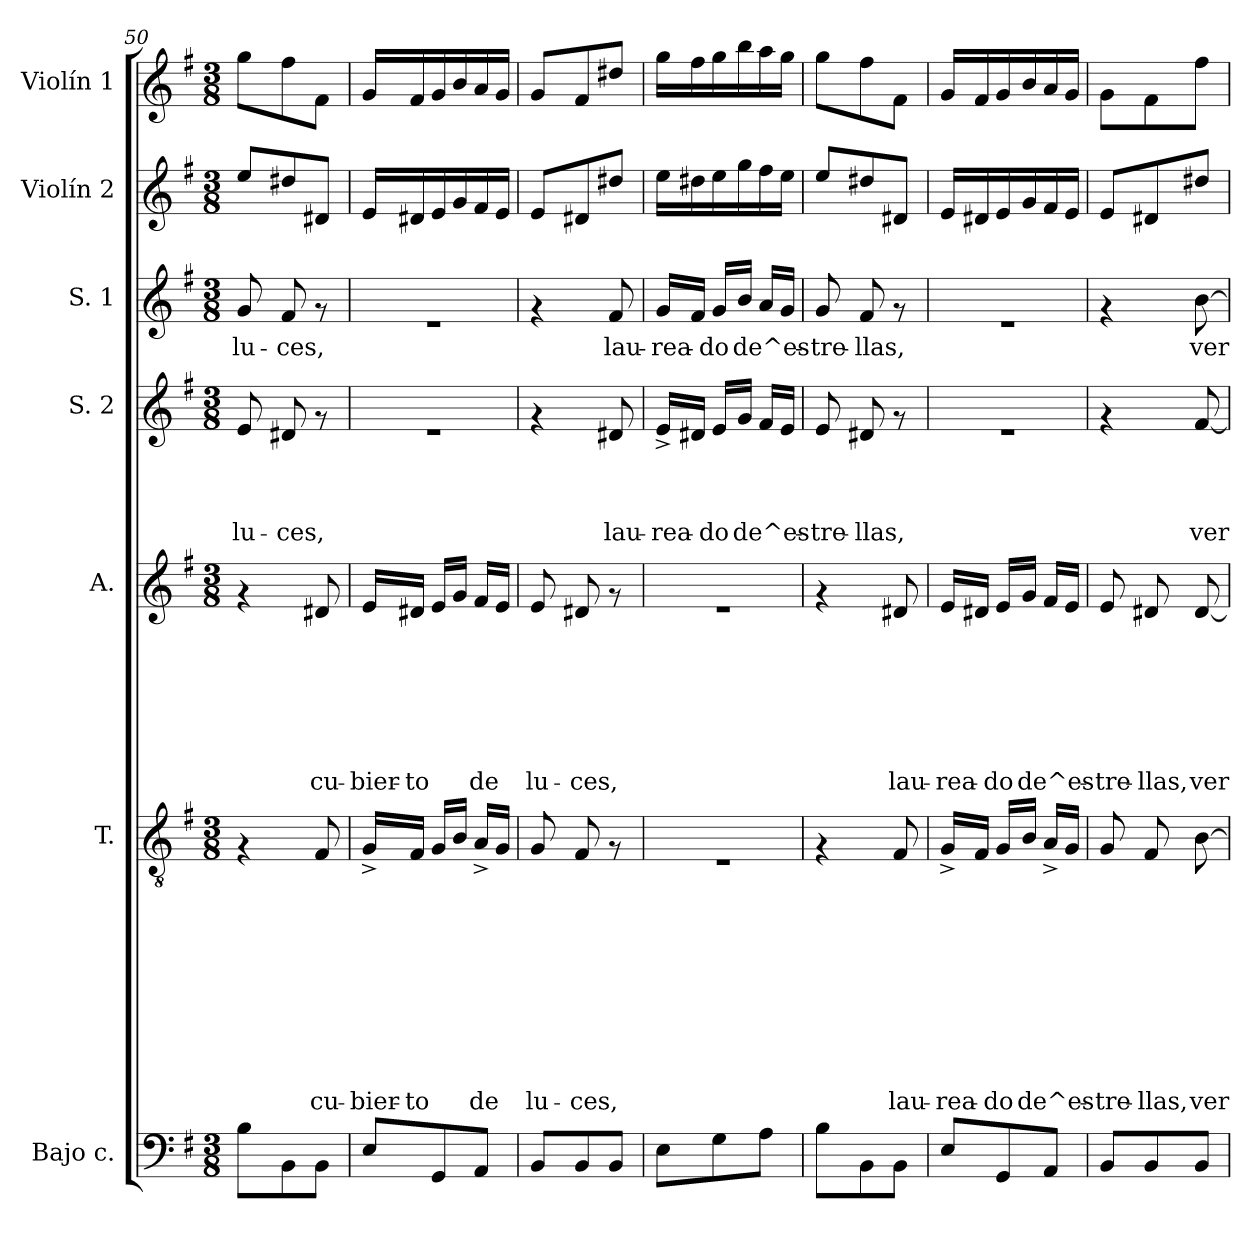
**kern	**kern	**text	**text	**text	**text	**text	**text	**text	**text	**text	**text	**kern	**text	**text	**text	**text	**text	**text	**text	**kern	**text	**text	**text	**text	**kern	**text	**kern	**kern
*part7	*part6	*part6	*part6	*part6	*part6	*part6	*part6	*part6	*part6	*part6	*part6	*part5	*part5	*part5	*part5	*part5	*part5	*part5	*part5	*part4	*part4	*part4	*part4	*part4	*part3	*part3	*part2	*part1
*staff7	*staff6	*staff6	*staff6	*staff6	*staff6	*staff6	*staff6	*staff6	*staff6	*staff6	*staff6	*staff5	*staff5	*staff5	*staff5	*staff5	*staff5	*staff5	*staff5	*staff4	*staff4	*staff4	*staff4	*staff4	*staff3	*staff3	*staff2	*staff1
*I"Bajo c.	*I"T.	*	*	*	*	*	*	*	*	*	*	*I"A.	*	*	*	*	*	*	*	*I"S. 2	*	*	*	*	*I"S. 1	*	*I"Violín 2	*I"Violín 1
*I'Bajo c.	*I'T.	*	*	*	*	*	*	*	*	*	*	*I'A.	*	*	*	*	*	*	*	*I'S. 2	*	*	*	*	*I'S. 1	*	*I'Violín 2	*I'Violín 1
!!LO:LB:g=z
*clefF4	*clefGv2	*	*	*	*	*	*	*	*	*	*	*clefG2	*	*	*	*	*	*	*	*clefG2	*	*	*	*	*clefG2	*	*clefG2	*clefG2
*ITrd7c12	*	*	*	*	*	*	*	*	*	*	*	*	*	*	*	*	*	*	*	*	*	*	*	*	*	*	*	*
*k[f#]	*k[f#]	*	*	*	*	*	*	*	*	*	*	*k[f#]	*	*	*	*	*	*	*	*k[f#]	*	*	*	*	*k[f#]	*	*k[f#]	*k[f#]
*G:	*G:	*	*	*	*	*	*	*	*	*	*	*G:	*	*	*	*	*	*	*	*G:	*	*	*	*	*G:	*	*G:	*G:
*M3/8	*M3/8	*	*	*	*	*	*	*	*	*	*	*M3/8	*	*	*	*	*	*	*	*M3/8	*	*	*	*	*M3/8	*	*M3/8	*M3/8
=50	=50	=50	=50	=50	=50	=50	=50	=50	=50	=50	=50	=50	=50	=50	=50	=50	=50	=50	=50	=50	=50	=50	=50	=50	=50	=50	=50	=50
!	!	!	!	!	!	!	!	!	!	!	!	!	!	!	!	!	!	!	!	!	!	!	!	!LO:LY:b	!	!LO:LY:b	!	!
8BB\L	4rF	.	.	.	.	.	.	.	.	.	.	4rf	.	.	.	.	.	.	.	8e/	.	.	.	lu-	8g/	lu-	8ee/L	8gg\L
!	!	!	!	!	!	!	!	!	!	!	!	!	!	!	!	!	!	!	!	!	!	!	!	!LO:LY:b	!	!LO:LY:b	!	!
8BBB\	.	.	.	.	.	.	.	.	.	.	.	.	.	.	.	.	.	.	.	8d#X/	.	.	.	-ces,	8f#/	-ces,	8dd#X/	8ff#\
!	!	!	!	!	!	!	!	!	!	!	!LO:LY:b	!	!	!	!	!	!	!	!LO:LY:b	!	!	!	!	!	!	!	!	!
8BBB\J	8F#/	.	.	.	.	.	.	.	.	.	cu-	8d#X/	.	.	.	.	.	.	cu-	8rf	.	.	.	.	8rf	.	8d#X/J	8f#\J
=51	=51	=51	=51	=51	=51	=51	=51	=51	=51	=51	=51	=51	=51	=51	=51	=51	=51	=51	=51	=51	=51	=51	=51	=51	=51	=51	=51	=51
!	!	!	!	!	!	!	!	!	!	!	!LO:LY:b	!	!	!	!	!	!	!	!LO:LY:b	!	!	!	!	!	!	!	!	!
8EE/L	16G^</LL	.	.	.	.	.	.	.	.	.	-bier-	16e/LL	.	.	.	.	.	.	-bier-	4.re	.	.	.	.	4.re	.	16e/LL	16g/LL
!	!	!	!	!	!	!	!	!	!	!	!LO:LY:b	!	!	!	!	!	!	!	!LO:LY:b	!	!	!	!	!	!	!	!	!
.	16F#/JJ	.	.	.	.	.	.	.	.	.	-to	16d#X/JJ	.	.	.	.	.	.	-to	.	.	.	.	.	.	.	16d#X/	16f#/
8GGG/	16G/LL	.	.	.	.	.	.	.	.	.	.	16e/LL	.	.	.	.	.	.	.	.	.	.	.	.	.	.	16e/	16g/
.	16B/JJ	.	.	.	.	.	.	.	.	.	.	16g/JJ	.	.	.	.	.	.	.	.	.	.	.	.	.	.	16g/	16b/
!	!	!	!	!	!	!	!	!	!	!	!LO:LY:b	!	!	!	!	!	!	!	!LO:LY:b	!	!	!	!	!	!	!	!	!
8AAA/J	16A^</LL	.	.	.	.	.	.	.	.	.	de	16f#/LL	.	.	.	.	.	.	de	.	.	.	.	.	.	.	16f#/	16a/
.	16G/JJ	.	.	.	.	.	.	.	.	.	.	16e/JJ	.	.	.	.	.	.	.	.	.	.	.	.	.	.	16e/JJ	16g/JJ
=52	=52	=52	=52	=52	=52	=52	=52	=52	=52	=52	=52	=52	=52	=52	=52	=52	=52	=52	=52	=52	=52	=52	=52	=52	=52	=52	=52	=52
!	!	!	!	!	!	!	!	!	!	!	!LO:LY:b	!	!	!	!	!	!	!	!LO:LY:b	!	!	!	!	!	!	!	!	!
8BBB/L	8G/	.	.	.	.	.	.	.	.	.	lu-	8e/	.	.	.	.	.	.	lu-	4rf	.	.	.	.	4rf	.	8e/L	8g/L
!	!	!	!	!	!	!	!	!	!	!	!LO:LY:b	!	!	!	!	!	!	!	!LO:LY:b	!	!	!	!	!	!	!	!	!
8BBB/	8F#/	.	.	.	.	.	.	.	.	.	-ces,	8d#X/	.	.	.	.	.	.	-ces,	.	.	.	.	.	.	.	8d#X/	8f#/
!	!	!	!	!	!	!	!	!	!	!	!	!	!	!	!	!	!	!	!	!	!	!	!	!LO:LY:b	!	!LO:LY:b	!	!
8BBB/J	8rF	.	.	.	.	.	.	.	.	.	.	8rf	.	.	.	.	.	.	.	8d#X/	.	.	.	lau-	8f#/	lau-	8dd#X/J	8dd#X/J
=53	=53	=53	=53	=53	=53	=53	=53	=53	=53	=53	=53	=53	=53	=53	=53	=53	=53	=53	=53	=53	=53	=53	=53	=53	=53	=53	=53	=53
!	!	!	!	!	!	!	!	!	!	!	!	!	!	!	!	!	!	!	!	!	!	!	!	!LO:LY:b	!	!LO:LY:b	!	!
8EE\L	4.rE	.	.	.	.	.	.	.	.	.	.	4.re	.	.	.	.	.	.	.	16e^</LL	.	.	.	-rea-	16g/LL	-rea-	16ee\LL	16gg\LL
.	.	.	.	.	.	.	.	.	.	.	.	.	.	.	.	.	.	.	.	16d#X/JJ	.	.	.	.	16f#/JJ	.	16dd#X\	16ff#\
!	!	!	!	!	!	!	!	!	!	!	!	!	!	!	!	!	!	!	!	!	!	!	!	!LO:LY:b	!	!LO:LY:b	!	!
8GG\	.	.	.	.	.	.	.	.	.	.	.	.	.	.	.	.	.	.	.	16e/LL	.	.	.	-do	16g/LL	-do	16ee\	16gg\
!	!	!	!	!	!	!	!	!	!	!	!	!	!	!	!	!	!	!	!	!	!	!	!	!LO:LY:b	!	!LO:LY:b	!	!
.	.	.	.	.	.	.	.	.	.	.	.	.	.	.	.	.	.	.	.	16g/JJ	.	.	.	de^es-	16b/JJ	de^es-	16gg\	16bb\
8AA\J	.	.	.	.	.	.	.	.	.	.	.	.	.	.	.	.	.	.	.	16f#/LL	.	.	.	.	16a/LL	.	16ff#\	16aa\
.	.	.	.	.	.	.	.	.	.	.	.	.	.	.	.	.	.	.	.	16e/JJ	.	.	.	.	16g/JJ	.	16ee\JJ	16gg\JJ
=54	=54	=54	=54	=54	=54	=54	=54	=54	=54	=54	=54	=54	=54	=54	=54	=54	=54	=54	=54	=54	=54	=54	=54	=54	=54	=54	=54	=54
!	!	!	!	!	!	!	!	!	!	!	!	!	!	!	!	!	!	!	!	!	!	!	!	!LO:LY:b	!	!LO:LY:b	!	!
8BB\L	4rF	.	.	.	.	.	.	.	.	.	.	4rf	.	.	.	.	.	.	.	8e/	.	.	.	-tre-	8g/	-tre-	8ee/L	8gg\L
!	!	!	!	!	!	!	!	!	!	!	!	!	!	!	!	!	!	!	!	!	!	!	!	!LO:LY:b	!	!LO:LY:b	!	!
8BBB\	.	.	.	.	.	.	.	.	.	.	.	.	.	.	.	.	.	.	.	8d#X/	.	.	.	-llas,	8f#/	-llas,	8dd#X/	8ff#\
!	!	!	!	!	!	!	!	!	!	!	!LO:LY:b	!	!	!	!	!	!	!	!LO:LY:b	!	!	!	!	!	!	!	!	!
8BBB\J	8F#/	.	.	.	.	.	.	.	.	.	lau-	8d#X/	.	.	.	.	.	.	lau-	8rf	.	.	.	.	8rf	.	8d#X/J	8f#\J
=55	=55	=55	=55	=55	=55	=55	=55	=55	=55	=55	=55	=55	=55	=55	=55	=55	=55	=55	=55	=55	=55	=55	=55	=55	=55	=55	=55	=55
!	!	!	!	!	!	!	!	!	!	!	!LO:LY:b	!	!	!	!	!	!	!	!LO:LY:b	!	!	!	!	!	!	!	!	!
8EE/L	16G^</LL	.	.	.	.	.	.	.	.	.	-rea-	16e/LL	.	.	.	.	.	.	-rea-	4.re	.	.	.	.	4.re	.	16e/LL	16g/LL
.	16F#/JJ	.	.	.	.	.	.	.	.	.	.	16d#X/JJ	.	.	.	.	.	.	.	.	.	.	.	.	.	.	16d#X/	16f#/
!	!	!	!	!	!	!	!	!	!	!	!LO:LY:b	!	!	!	!	!	!	!	!LO:LY:b	!	!	!	!	!	!	!	!	!
8GGG/	16G/LL	.	.	.	.	.	.	.	.	.	-do	16e/LL	.	.	.	.	.	.	-do	.	.	.	.	.	.	.	16e/	16g/
!	!	!	!	!	!	!	!	!	!	!	!LO:LY:b	!	!	!	!	!	!	!	!LO:LY:b	!	!	!	!	!	!	!	!	!
.	16B/JJ	.	.	.	.	.	.	.	.	.	de^es-	16g/JJ	.	.	.	.	.	.	de^es-	.	.	.	.	.	.	.	16g/	16b/
8AAA/J	16A^</LL	.	.	.	.	.	.	.	.	.	.	16f#/LL	.	.	.	.	.	.	.	.	.	.	.	.	.	.	16f#/	16a/
.	16G/JJ	.	.	.	.	.	.	.	.	.	.	16e/JJ	.	.	.	.	.	.	.	.	.	.	.	.	.	.	16e/JJ	16g/JJ
=56	=56	=56	=56	=56	=56	=56	=56	=56	=56	=56	=56	=56	=56	=56	=56	=56	=56	=56	=56	=56	=56	=56	=56	=56	=56	=56	=56	=56
!	!	!	!	!	!	!	!	!	!	!	!LO:LY:b	!	!	!	!	!	!	!	!LO:LY:b	!	!	!	!	!	!	!	!	!
8BBB/L	8G/	.	.	.	.	.	.	.	.	.	-tre-	8e/	.	.	.	.	.	.	-tre-	4rf	.	.	.	.	4rf	.	8e/L	8g\L
!	!	!	!	!	!	!	!	!	!	!	!LO:LY:b	!	!	!	!	!	!	!	!LO:LY:b	!	!	!	!	!	!	!	!	!
8BBB/	8F#/	.	.	.	.	.	.	.	.	.	-llas,	8d#X/	.	.	.	.	.	.	-llas,	.	.	.	.	.	.	.	8d#X/	8f#\
!	!	!	!	!	!	!	!	!	!	!	!LO:LY:b	!	!	!	!	!	!	!	!LO:LY:b	!	!	!	!	!LO:LY:b	!	!LO:LY:b	!	!
8BBB/J	[>8B\	.	.	.	.	.	.	.	.	.	ver-	[>8d#/	.	.	.	.	.	.	ver	[>8f#/	.	.	.	ver-	[>8b\	ver-	8dd#X/J	8ff#\J
=	=	=	=	=	=	=	=	=	=	=	=	=	=	=	=	=	=	=	=	=	=	=	=	=	=	=	=	=
*-	*-	*-	*-	*-	*-	*-	*-	*-	*-	*-	*-	*-	*-	*-	*-	*-	*-	*-	*-	*-	*-	*-	*-	*-	*-	*-	*-	*-
